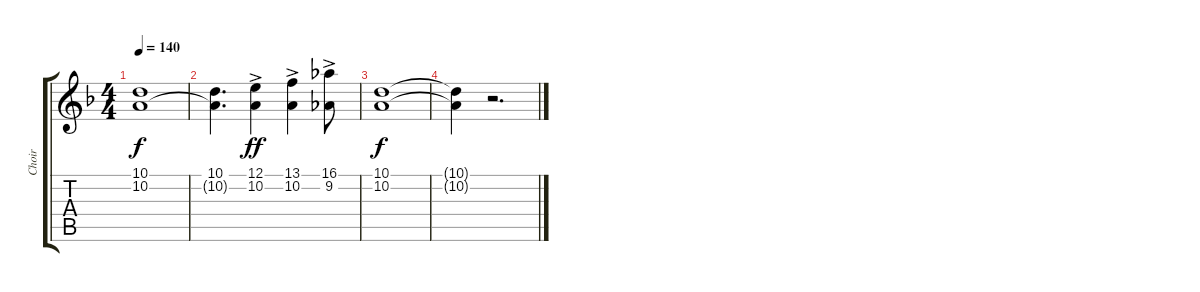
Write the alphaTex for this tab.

\track ("Choir" "Choir") {instrument choiraahs}
\staff {score tabs}
\tuning (E4 B3 G3 D3 A2 E2) {hide}
\ts (4 4)
\tempo 140
\clef g2
\ks dminor
(10.1 10.2).1{dy f} |
(10.1 10.2{t}).4{d} (12.1{ac} 10.2{ac}).4{dy ff} (13.1{ac} 10.2).4 (16.1{ac} 9.2{ac}).8 |
(10.1 10.2).1{dy f} |
(10.1{t} 10.2{t}).4 r.2{d}
